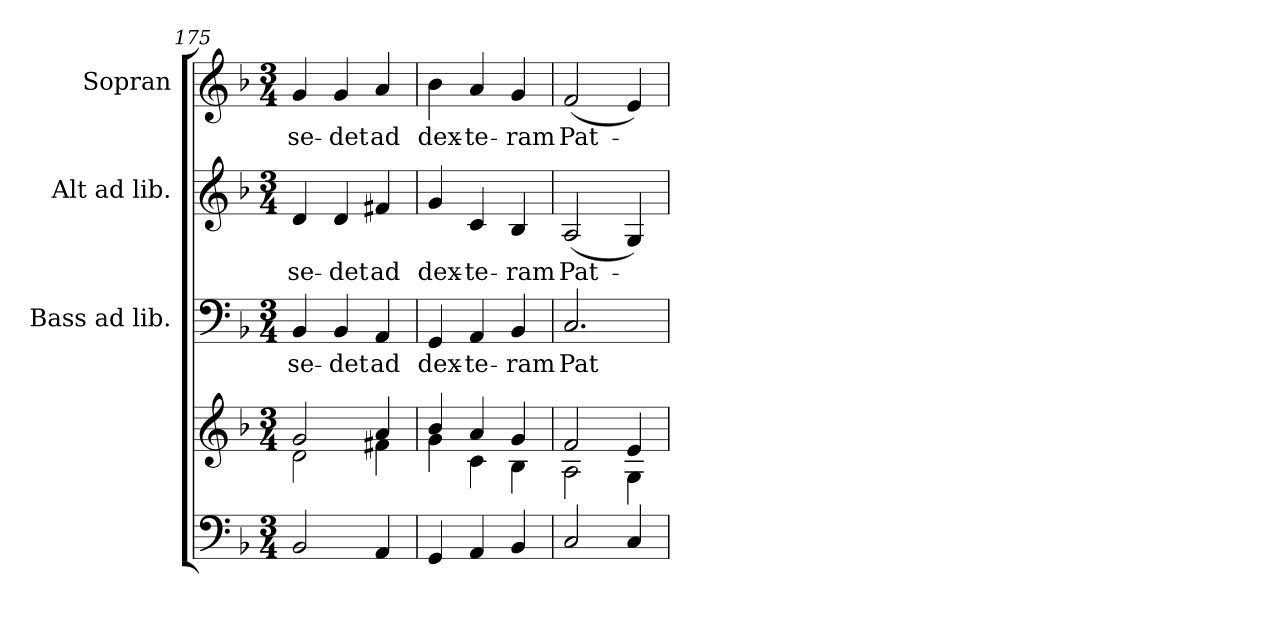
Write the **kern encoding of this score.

**kern	**kern	**kern	**text	**kern	**text	**kern	**text
*part4	*part4	*part3	*part3	*part2	*part2	*part1	*part1
*staff5	*staff4	*staff3	*staff3	*staff2	*staff2	*staff1	*staff1
*	*	*I"Bass ad lib.	*	*I"Alt ad lib.	*	*I"Sopran	*
*	*	*I'B.	*	*I'A.	*	*I'S.	*
*clefF4	*clefG2	*clefF4	*	*clefG2	*	*clefG2	*
*k[b-]	*k[b-]	*k[b-]	*	*k[b-]	*	*k[b-]	*
*F:	*F:	*F:	*	*F:	*	*F:	*
*M3/4	*M3/4	*M3/4	*	*M3/4	*	*M3/4	*
=175	=175	=175	=175	=175	=175	=175	=175
*	*^	*	*	*	*	*	*
!	!	!	!	!LO:LY:b	!	!LO:LY:b	!	!LO:LY:b
2BB-/	2g/	2d\	4BB-/	se-	4d/	se-	4g/	se-
!	!	!	!	!LO:LY:b	!	!LO:LY:b	!	!LO:LY:b
.	.	.	4BB-/	-det	4d/	-det	4g/	-det
!	!	!	!	!LO:LY:b	!	!LO:LY:b	!	!LO:LY:b
4AA/	4a/	4f#X\	4AA/	ad	4f#X/	ad	4a/	ad
=176	=176	=176	=176	=176	=176	=176	=176	=176
!	!	!	!	!LO:LY:b	!	!LO:LY:b	!	!LO:LY:b
4GG/	4b-/	4g\	4GG/	dex-	4g/	dex-	4b-\	dex-
!	!	!	!	!LO:LY:b	!	!LO:LY:b	!	!LO:LY:b
4AA/	4a/	4c\	4AA/	-te-	4c/	-te-	4a/	-te-
!	!	!	!	!LO:LY:b	!	!LO:LY:b	!	!LO:LY:b
4BB-/	4g/	4B-\	4BB-/	-ram	4B-/	-ram	4g/	-ram
=177	=177	=177	=177	=177	=177	=177	=177	=177
!	!	!	!	!LO:LY:b	!	!LO:LY:b	!	!LO:LY:b
2C/	2f/	2A\	2.C/	Pat-	(2A/	Pat-	(<2f/	Pat-
4C/	4e/	4G\	.	.	4G/)	.	4e/)	.
*	*v	*v	*	*	*	*	*	*
=	=	=	=	=	=	=	=
*-	*-	*-	*-	*-	*-	*-	*-
